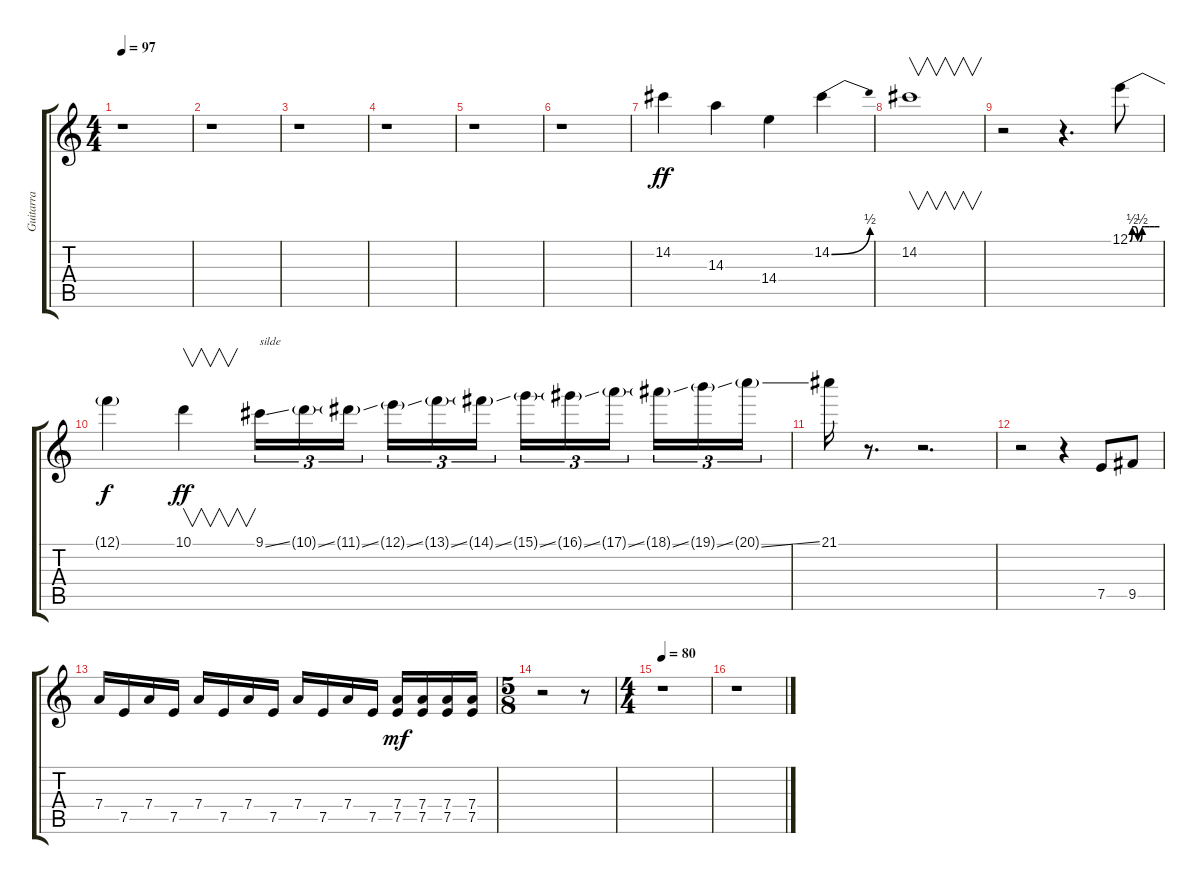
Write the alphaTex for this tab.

\track ("Guitarra" "Guitarra") {instrument distortionguitar}
\staff {score tabs}
\tuning (E4 B3 G3 D3 A2 E2) {hide}
\ts (4 4)
\tempo 97
\clef g2
\ks c
r.1{dy mf} |
r.1 |
r.1 |
r.1 |
r.1 |
r.1 |
14.2.4{dy ff} 14.3.4 14.4.4 14.2{be (bend 0 0 60 2)}.4 |
14.2.1{v} |
r.2 r.4{d} 12.1{be (custom 0 0 5 2 10 2 16 0 20 0 25 2 30 2 40 2 50 2 60 2)}.8 |
12.1{t}.4{dy f} 10.1.4{v dy ff} 9.1{ss}.16{tu (3 2) txt "silde"} 10.1{ss g}.16{tu (3 2)} 11.1{ss g}.16{tu (3 2)} 12.1{ss g}.16{tu (3 2)} 13.1{ss g}.16{tu (3 2)} 14.1{ss g}.16{tu (3 2)} 15.1{ss g}.16{tu (3 2)} 16.1{ss g}.16{tu (3 2)} 17.1{ss g}.16{tu (3 2)} 18.1{ss g}.16{tu (3 2)} 19.1{ss g}.16{tu (3 2)} 20.1{ss g}.16{tu (3 2)} |
21.1.16 r.8{d} r.2{d} |
r.2 r.4 7.5.8 9.5.8 |
7.4.16 7.5.16 7.4.16 7.5.16 7.4.16 7.5.16 7.4.16 7.5.16 7.4.16 7.5.16 7.4.16 7.5.16 (7.4 7.5).16{dy mf} (7.4 7.5).16 (7.4 7.5).16 (7.4 7.5).16 |
\ts (5 8)
r.2 r.8 |
\ts (4 4)
\tempo 80
r.1 |
r.1
